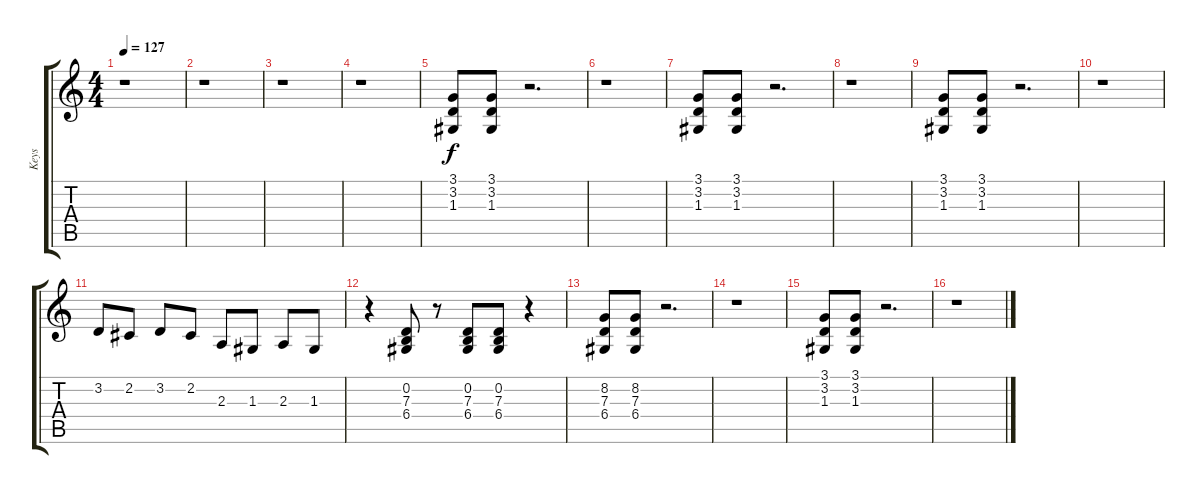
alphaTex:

\track ("Keys" "Keys") {instrument drawbarorgan}
\staff {score tabs}
\tuning (E4 B3 G3 D3 A2 E2) {hide}
\ts (4 4)
\tempo 127
\clef g2
\ks c
r.1{dy f instrument drawbarorgan} |
r.1 |
r.1 |
r.1 |
(3.1 3.2 1.3).8 (3.1 3.2 1.3).8 r.2{d} |
r.1 |
(3.1 3.2 1.3).8 (3.1 3.2 1.3).8 r.2{d} |
r.1 |
(3.1 3.2 1.3).8 (3.1 3.2 1.3).8 r.2{d} |
r.1 |
3.2.8 2.2.8 3.2.8 2.2.8 2.3.8 1.3.8 2.3.8 1.3.8 |
r.4 (0.2 7.3 6.4).8 r.8 (0.2 7.3 6.4).8 (0.2 7.3 6.4).8 r.4 |
(8.2 7.3 6.4).8 (8.2 7.3 6.4).8 r.2{d} |
r.1 |
(3.1 3.2 1.3).8 (3.1 3.2 1.3).8 r.2{d} |
r.1
